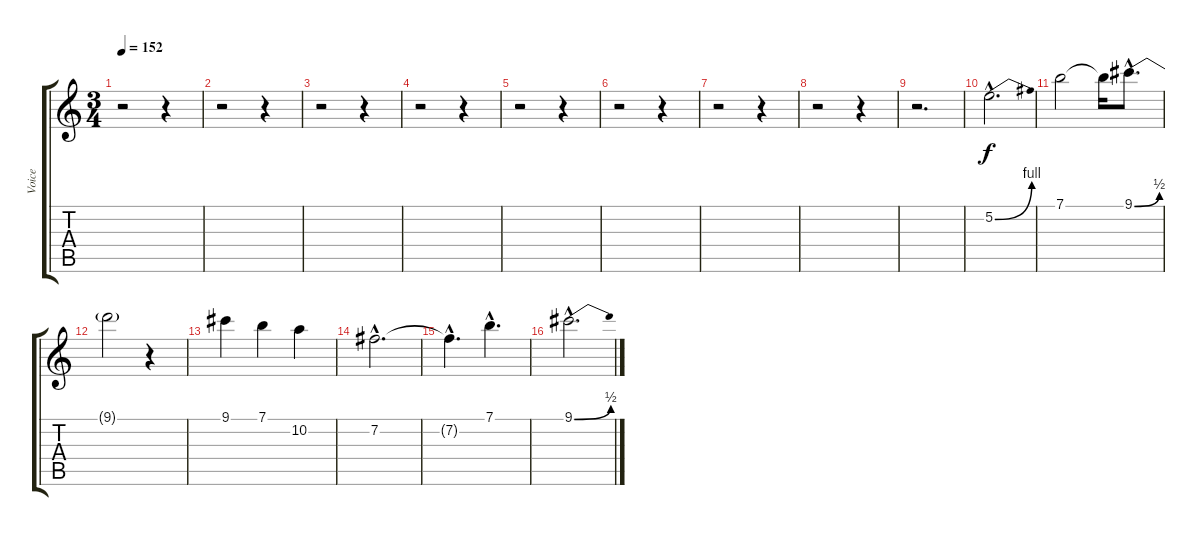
\track ("Voice" "Voice") {instrument acousticguitarnylon}
\staff {score tabs}
\tuning (E4 B3 G3 D3 A2 E2) {hide}
\ts (3 4)
\tempo 152
\clef g2
\ks c
r.2{dy f} r.4 |
r.2 r.4 |
r.2 r.4 |
r.2 r.4 |
r.2 r.4 |
r.2 r.4 |
r.2 r.4 |
r.2 r.4 |
r.2{d} |
5.2{be (bend 0 0 60 4) hac}.2{d} |
7.1.2 7.1{t}.16 9.1{be (bend 0 0 60 2) hac}.8{d} |
9.1{t}.2 r.4 |
9.1.4 7.1.4 10.2.4 |
7.2{hac}.2{d} |
7.2{hac t}.4{d} 7.1{hac}.4{d} |
9.1{be (bend 0 0 60 2) hac}.2{d}
